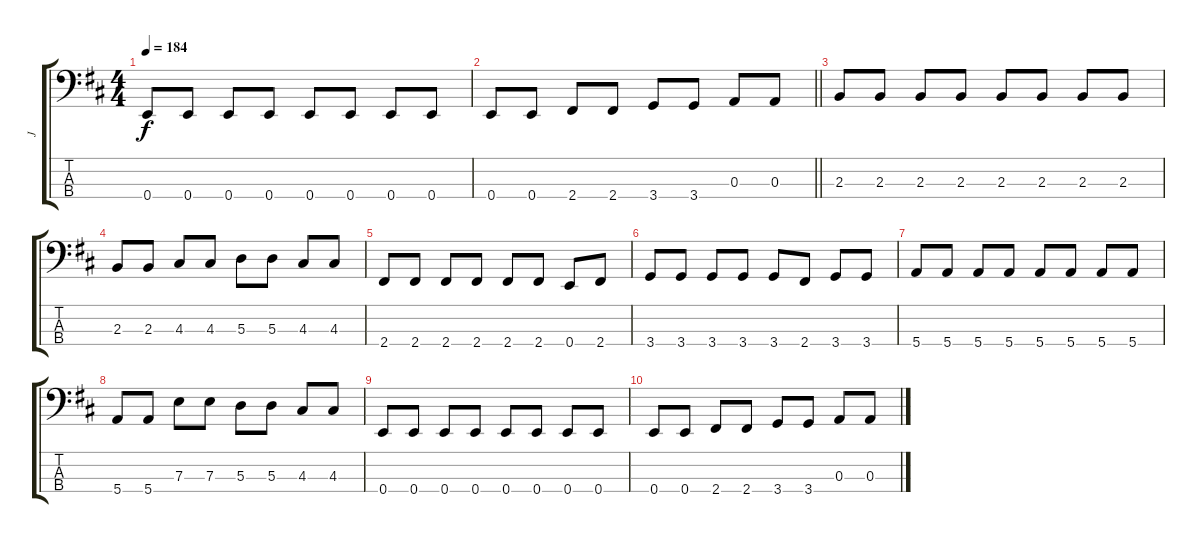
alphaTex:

\track ("J" "J") {instrument electricbassfinger}
\staff {score tabs}
\tuning (G2 D2 A1 E1) {hide}
\ts (4 4)
\tempo 184
\clef f4
\ks bminor
0.4.8{dy f} 0.4.8 0.4.8 0.4.8 0.4.8 0.4.8 0.4.8 0.4.8 |
\barLineRight lightlight
0.4.8 0.4.8 2.4.8 2.4.8 3.4.8 3.4.8 0.3.8 0.3.8 |
2.3.8 2.3.8 2.3.8 2.3.8 2.3.8 2.3.8 2.3.8 2.3.8 |
2.3.8 2.3.8 4.3.8 4.3.8 5.3.8 5.3.8 4.3.8 4.3.8 |
2.4.8 2.4.8 2.4.8 2.4.8 2.4.8 2.4.8 0.4.8 2.4.8 |
3.4.8 3.4.8 3.4.8 3.4.8 3.4.8 2.4.8 3.4.8 3.4.8 |
5.4.8 5.4.8 5.4.8 5.4.8 5.4.8 5.4.8 5.4.8 5.4.8 |
5.4.8 5.4.8 7.3.8 7.3.8 5.3.8 5.3.8 4.3.8 4.3.8 |
0.4.8 0.4.8 0.4.8 0.4.8 0.4.8 0.4.8 0.4.8 0.4.8 |
0.4.8 0.4.8 2.4.8 2.4.8 3.4.8 3.4.8 0.3.8 0.3.8
